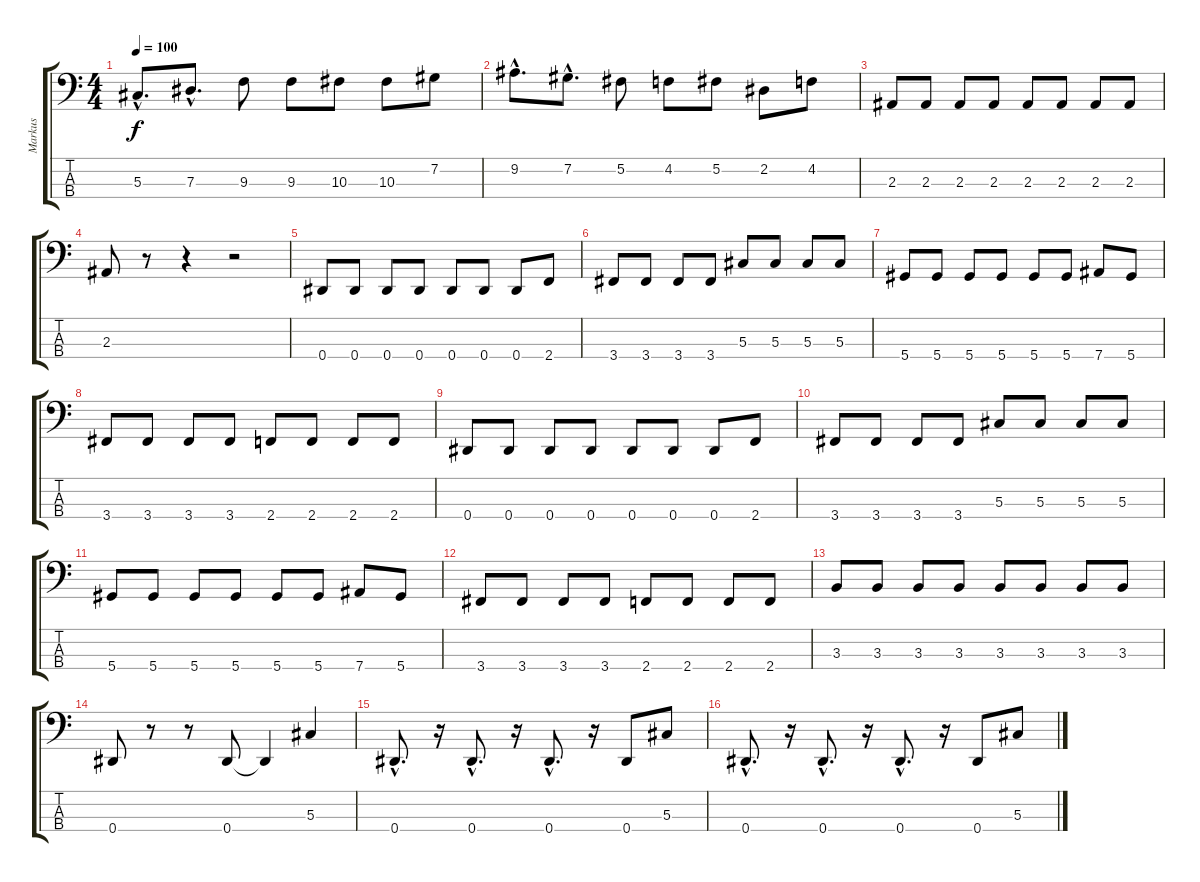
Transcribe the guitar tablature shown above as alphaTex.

\track ("Markus" "Markus") {instrument electricbassfinger}
\staff {score tabs}
\tuning (Gb2 Db2 Ab1 Eb1) {hide}
\ts (4 4)
\tempo 100
\clef f4
\ks c
5.3{hac}.8{d dy f} 7.3{hac}.8{d} 9.3.8 9.3.8 10.3.8 10.3.8 7.2.8 |
9.2{hac}.8{d} 7.2{hac}.8{d} 5.2.8 4.2.8 5.2.8 2.2.8 4.2.8 |
2.3.8 2.3.8 2.3.8 2.3.8 2.3.8 2.3.8 2.3.8 2.3.8 |
2.3.8 r.8 r.4 r.2 |
0.4.8 0.4.8 0.4.8 0.4.8 0.4.8 0.4.8 0.4.8 2.4.8 |
3.4.8 3.4.8 3.4.8 3.4.8 5.3.8 5.3.8 5.3.8 5.3.8 |
5.4.8 5.4.8 5.4.8 5.4.8 5.4.8 5.4.8 7.4.8 5.4.8 |
3.4.8 3.4.8 3.4.8 3.4.8 2.4.8 2.4.8 2.4.8 2.4.8 |
0.4.8 0.4.8 0.4.8 0.4.8 0.4.8 0.4.8 0.4.8 2.4.8 |
3.4.8 3.4.8 3.4.8 3.4.8 5.3.8 5.3.8 5.3.8 5.3.8 |
5.4.8 5.4.8 5.4.8 5.4.8 5.4.8 5.4.8 7.4.8 5.4.8 |
3.4.8 3.4.8 3.4.8 3.4.8 2.4.8 2.4.8 2.4.8 2.4.8 |
3.3.8 3.3.8 3.3.8 3.3.8 3.3.8 3.3.8 3.3.8 3.3.8 |
0.4.8 r.8 r.8 0.4.8 0.4{t}.4 5.3.4 |
0.4{hac}.8{d} r.16 0.4{hac}.8{d} r.16 0.4{hac}.8{d} r.16 0.4.8 5.3.8 |
0.4{hac}.8{d} r.16 0.4{hac}.8{d} r.16 0.4{hac}.8{d} r.16 0.4.8 5.3.8
